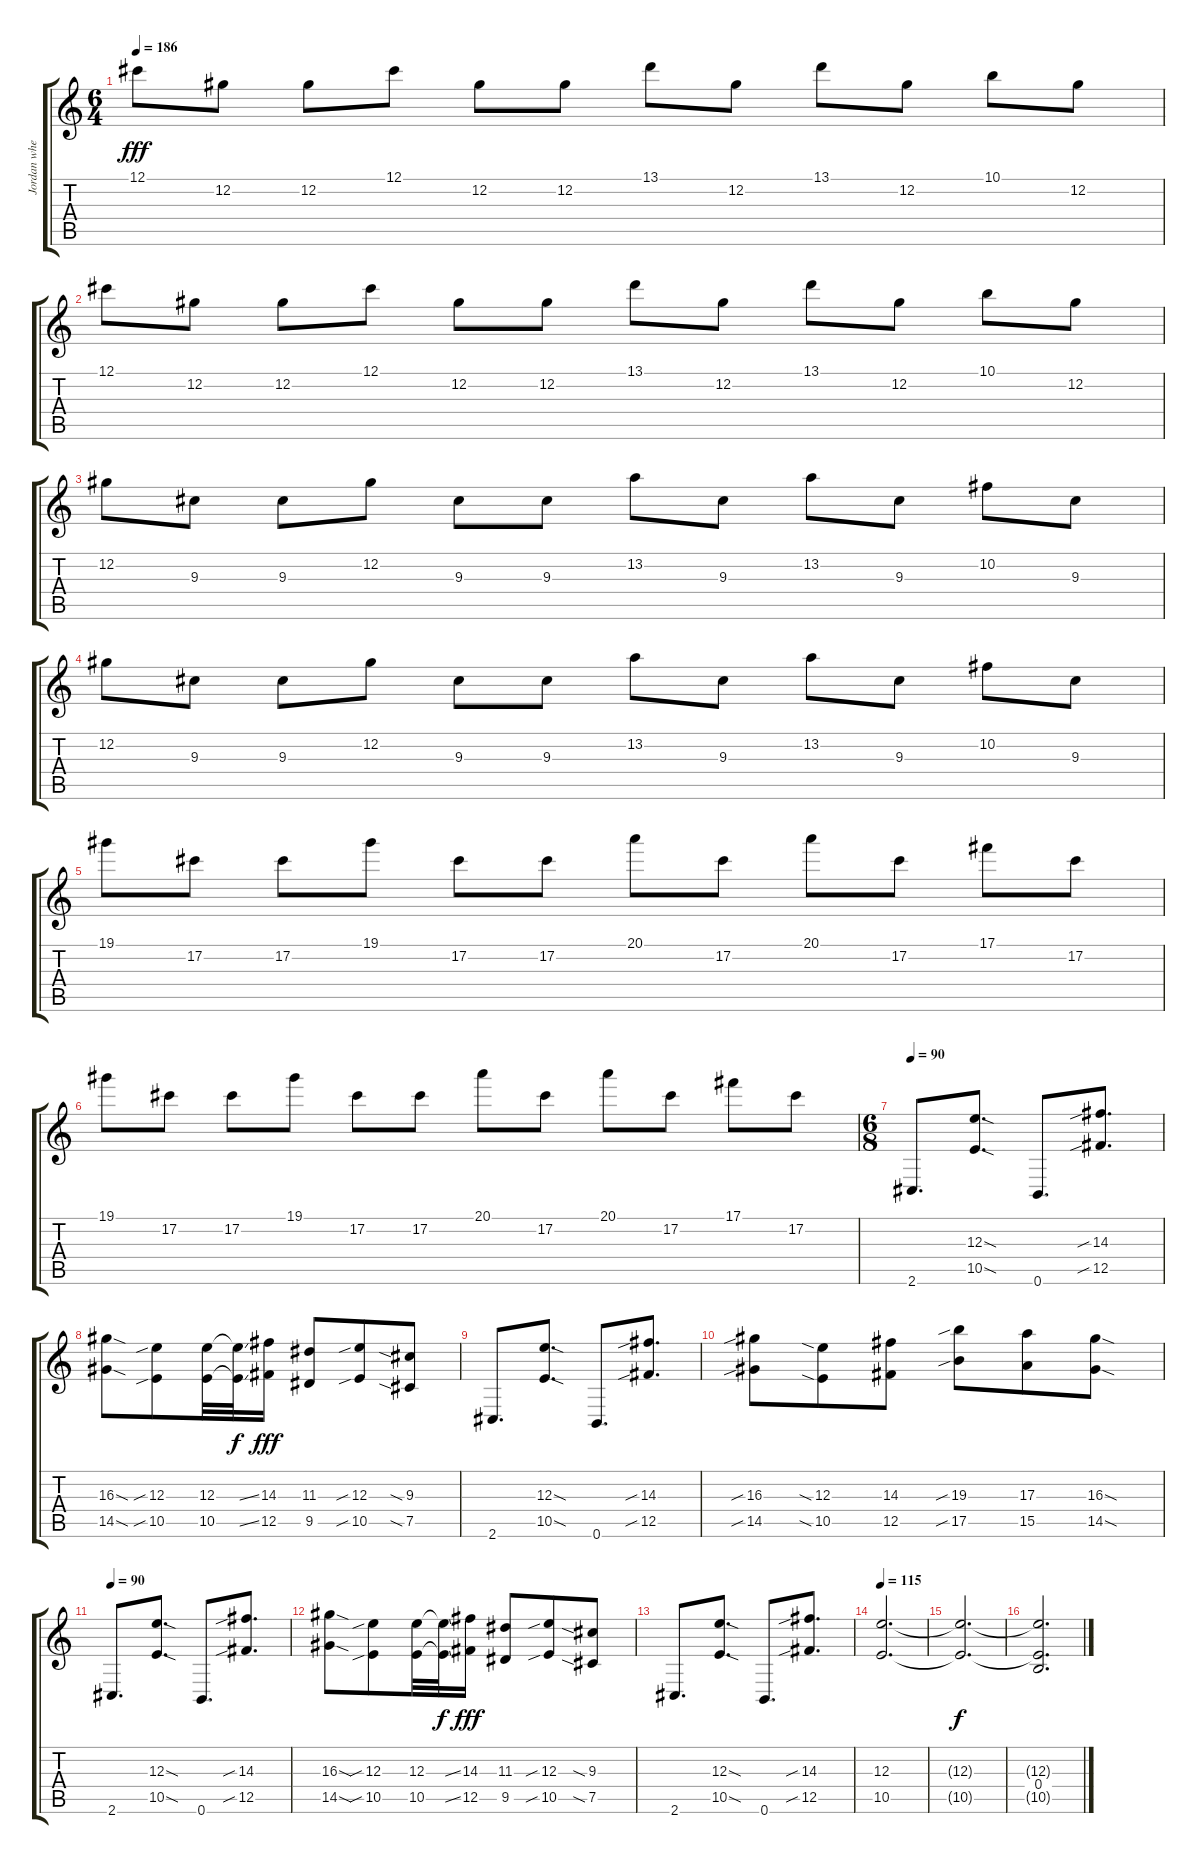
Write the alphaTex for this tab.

\track ("Jordan whelan" "Jordan whe") {instrument distortionguitar}
\staff {score tabs}
\tuning (Db4 Ab3 E3 B2 Gb2 B1) {hide}
\ts (6 4)
\tempo 186
\clef g2
\ks c
12.1.8{dy fff} 12.2.8 12.2.8 12.1.8 12.2.8 12.2.8 13.1.8 12.2.8 13.1.8 12.2.8 10.1.8 12.2.8 |
12.1.8 12.2.8 12.2.8 12.1.8 12.2.8 12.2.8 13.1.8 12.2.8 13.1.8 12.2.8 10.1.8 12.2.8 |
12.2.8 9.3.8 9.3.8 12.2.8 9.3.8 9.3.8 13.2.8 9.3.8 13.2.8 9.3.8 10.2.8 9.3.8 |
12.2.8 9.3.8 9.3.8 12.2.8 9.3.8 9.3.8 13.2.8 9.3.8 13.2.8 9.3.8 10.2.8 9.3.8 |
19.1.8 17.2.8 17.2.8 19.1.8 17.2.8 17.2.8 20.1.8 17.2.8 20.1.8 17.2.8 17.1.8 17.2.8 |
19.1.8 17.2.8 17.2.8 19.1.8 17.2.8 17.2.8 20.1.8 17.2.8 20.1.8 17.2.8 17.1.8 17.2.8 |
\ts (6 8)
\tempo 90
2.6.8{d} (12.3{sod} 10.5{sod}).8{d} 0.6.8{d} (14.3{sib} 12.5{sib}).8{d} |
(16.3{sod} 14.5{sod}).8 (12.3{sib} 10.5{sib}).8 (12.3 10.5).32 (12.3{ss t} 10.5{ss t}).32{dy f} (14.3 12.5).16{dy fff} (11.3 9.5).8 (12.3{sib} 10.5{sib}).8 (9.3{sia} 7.5{sia}).8 |
2.6.8{d} (12.3{sod} 10.5{sod}).8{d} 0.6.8{d} (14.3{sib} 12.5{sib}).8{d} |
(16.3{sib} 14.5{sib}).8 (12.3{sia} 10.5{sia}).8 (14.3 12.5).8 (19.3{sib} 17.5{sib}).8 (17.3 15.5).8 (16.3{sod} 14.5{sod}).8 |
\tempo 90
2.6.8{d} (12.3{sod} 10.5{sod}).8{d} 0.6.8{d} (14.3{sib} 12.5{sib}).8{d} |
(16.3{sod} 14.5{sod}).8 (12.3{sib} 10.5{sib}).8 (12.3 10.5).32 (12.3{ss t} 10.5{ss t}).32{dy f} (14.3 12.5).16{dy fff} (11.3 9.5).8 (12.3{sib} 10.5{sib}).8 (9.3{sia} 7.5{sia}).8 |
2.6.8{d} (12.3{sod} 10.5{sod}).8{d} 0.6.8{d} (14.3{sib} 12.5{sib}).8{d} |
\tempo 115
(12.3 10.5).2{d} |
(12.3{t} 10.5{t}).2{d dy f} |
(12.3{t} 0.4 10.5{t}).2{d}
